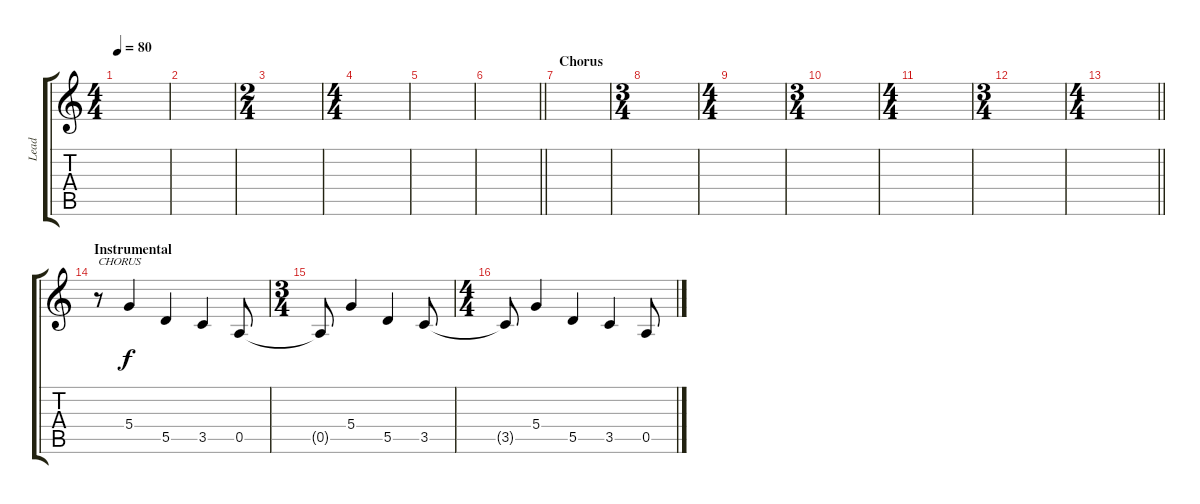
\track ("Lead" "Lead") {instrument distortionguitar}
\staff {score tabs}
\tuning (E4 B3 G3 D3 A2 E2) {hide}
\ts (4 4)
\tempo 80
\clef g2
\ks c
|
|
\ts (2 4)
|
\ts (4 4)
|
|
\barLineRight lightlight
|
\section ("" "Chorus")
|
\ts (3 4)
|
\ts (4 4)
|
\ts (3 4)
|
\ts (4 4)
|
\ts (3 4)
|
\ts (4 4)
\barLineRight lightlight
|
\section ("" "Instrumental")
r.8{txt "CHORUS"} 5.4.4 5.5.4 3.5.4 0.5.8 |
\ts (3 4)
0.5{t}.8 5.4.4 5.5.4 3.5.8 |
\ts (4 4)
3.5{t}.8 5.4.4 5.5.4 3.5.4 0.5.8
